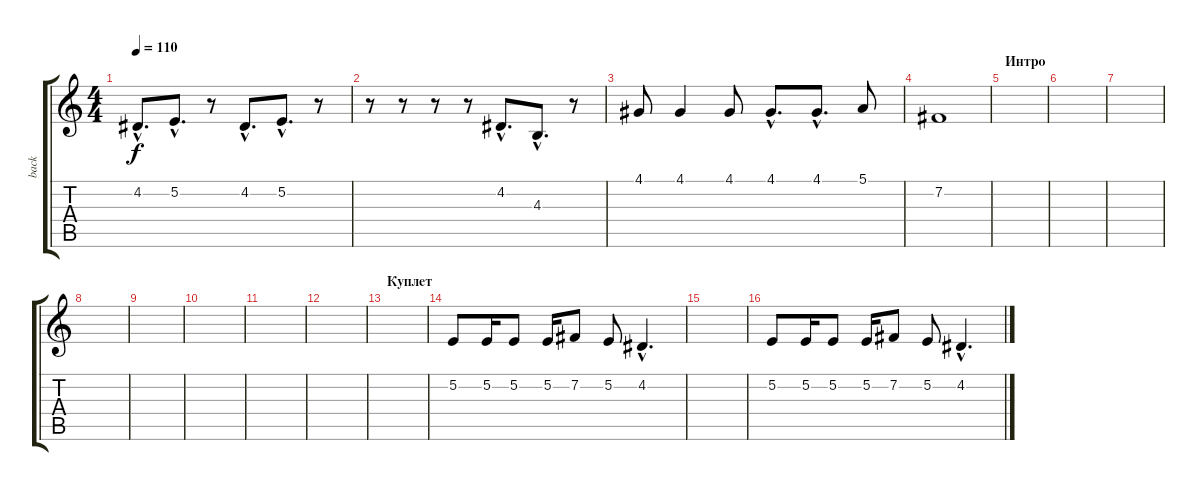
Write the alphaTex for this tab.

\track ("back" "back") {instrument tenorsax}
\staff {score tabs}
\tuning (E4 B3 G3 D3 A2 E2) {hide}
\ts (4 4)
\tempo 110
\clef g2
\ks c
4.2{hac}.8{d dy f} 5.2{hac}.8{d} r.8 4.2{hac}.8{d} 5.2{hac}.8{d} r.8 |
r.8 r.8 r.8 r.8 4.2{hac}.8{d} 4.3{hac}.8{d} r.8 |
4.1.8 4.1.4 4.1.8 4.1{hac}.8{d} 4.1{hac}.8{d} 5.1.8 |
7.2.1 |
\section ("" "Интро")
|
|
|
|
|
|
|
|
\section ("" "Куплет")
|
5.2.8 5.2.16 5.2.8 5.2.16 7.2.8 5.2.8 4.2{hac}.4{d} |
|
5.2.8 5.2.16 5.2.8 5.2.16 7.2.8 5.2.8 4.2{hac}.4{d}
